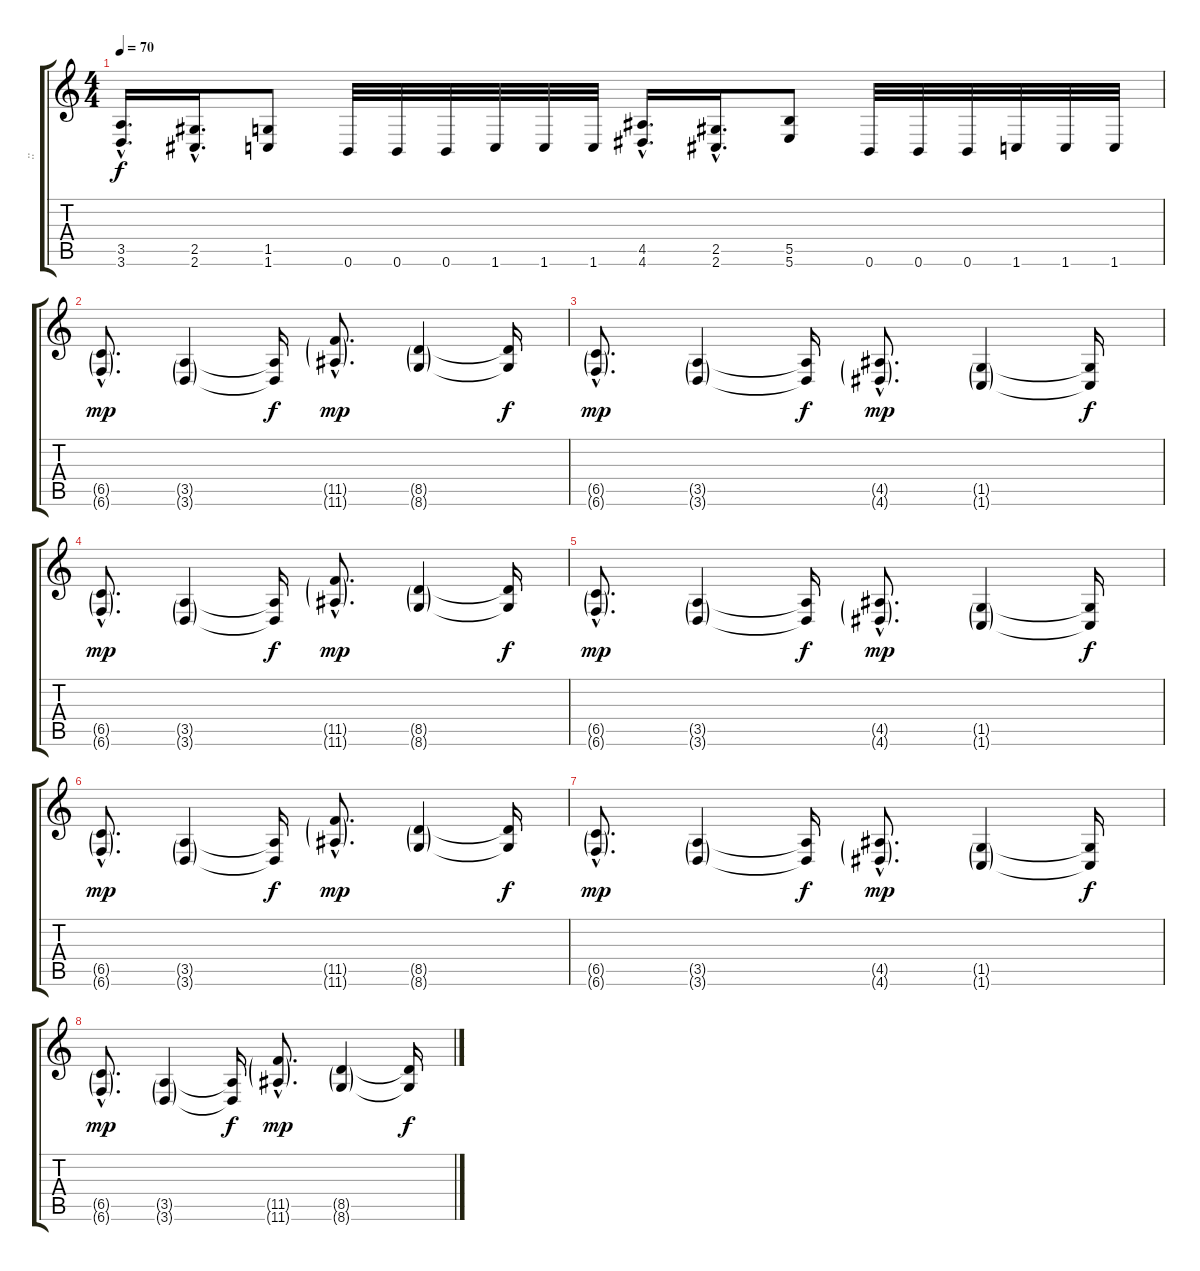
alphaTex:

\track ("        :: James Root #4 ::" "        ::") {instrument distortionguitar}
\staff {score tabs}
\tuning (Db4 Ab3 E3 B2 Gb2 B1) {hide}
\ts (4 4)
\tempo 70
\clef g2
\ks c
(3.5{hac} 3.6{hac}).16{d dy f volume 16} (2.5{hac} 2.6{hac}).16{d} (1.5 1.6).8 0.6.32 0.6.32 0.6.32 1.6.32 1.6.32 1.6.32 (4.5{hac} 4.6{hac}).16{d} (2.5{hac} 2.6{hac}).16{d} (5.5 5.6).8 0.6.32 0.6.32 0.6.32 1.6.32 1.6.32 1.6.32 |
(6.5{g hac} 6.6{g hac}).8{d dy mp} (3.5{g} 3.6{g}).4 (3.5{t} 3.6{t}).16{dy f} (11.5{g hac} 11.6{g hac}).8{d dy mp} (8.5{g} 8.6{g}).4 (8.5{t} 8.6{t}).16{dy f} |
(6.5{g hac} 6.6{g hac}).8{d dy mp} (3.5{g} 3.6{g}).4 (3.5{t} 3.6{t}).16{dy f} (4.5{g hac} 4.6{g hac}).8{d dy mp} (1.5{g} 1.6{g}).4 (1.5{t} 1.6{t}).16{dy f} |
(6.5{g hac} 6.6{g hac}).8{d dy mp} (3.5{g} 3.6{g}).4 (3.5{t} 3.6{t}).16{dy f} (11.5{g hac} 11.6{g hac}).8{d dy mp} (8.5{g} 8.6{g}).4 (8.5{t} 8.6{t}).16{dy f} |
(6.5{g hac} 6.6{g hac}).8{d dy mp} (3.5{g} 3.6{g}).4 (3.5{t} 3.6{t}).16{dy f} (4.5{g hac} 4.6{g hac}).8{d dy mp} (1.5{g} 1.6{g}).4 (1.5{t} 1.6{t}).16{dy f} |
(6.5{g hac} 6.6{g hac}).8{d dy mp} (3.5{g} 3.6{g}).4 (3.5{t} 3.6{t}).16{dy f} (11.5{g hac} 11.6{g hac}).8{d dy mp} (8.5{g} 8.6{g}).4 (8.5{t} 8.6{t}).16{dy f} |
(6.5{g hac} 6.6{g hac}).8{d dy mp} (3.5{g} 3.6{g}).4 (3.5{t} 3.6{t}).16{dy f} (4.5{g hac} 4.6{g hac}).8{d dy mp} (1.5{g} 1.6{g}).4 (1.5{t} 1.6{t}).16{dy f} |
(6.5{g hac} 6.6{g hac}).8{d dy mp} (3.5{g} 3.6{g}).4 (3.5{t} 3.6{t}).16{dy f} (11.5{g hac} 11.6{g hac}).8{d dy mp} (8.5{g} 8.6{g}).4 (8.5{t} 8.6{t}).16{dy f}
